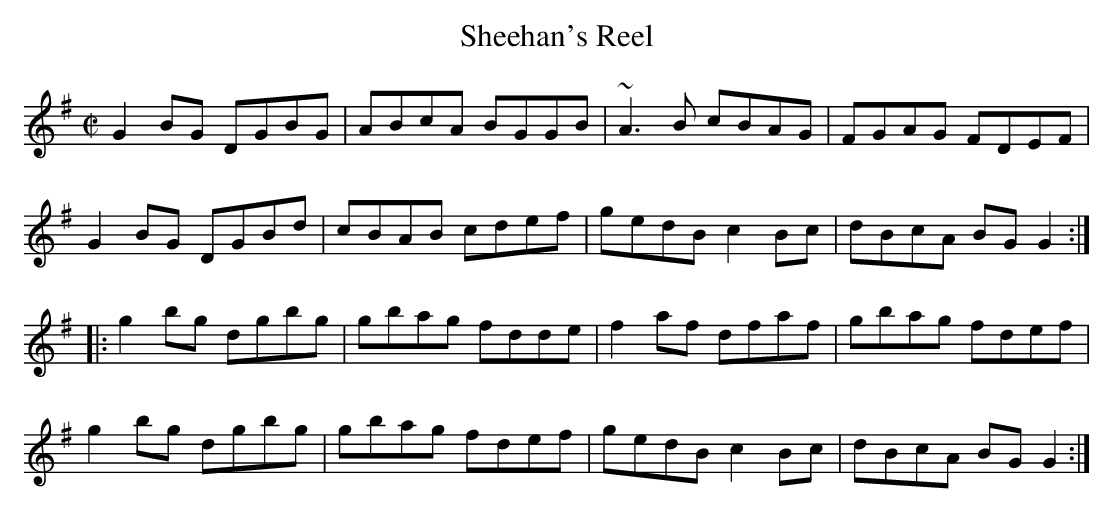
X:1
T:Sheehan's Reel
M:C|
L:1/8
K:G
G2BG DGBG|ABcA BGGB|~A3B cBAG|FGAG FDEF|!
G2BG DGBd|cBAB cdef|gedB c2Bc|dBcA BGG2:|!
|:g2bg dgbg|gbag fdde|f2af dfaf|gbag fdef|!
g2bg dgbg|gbag fdef|gedB c2Bc|dBcA BGG2:|]!
